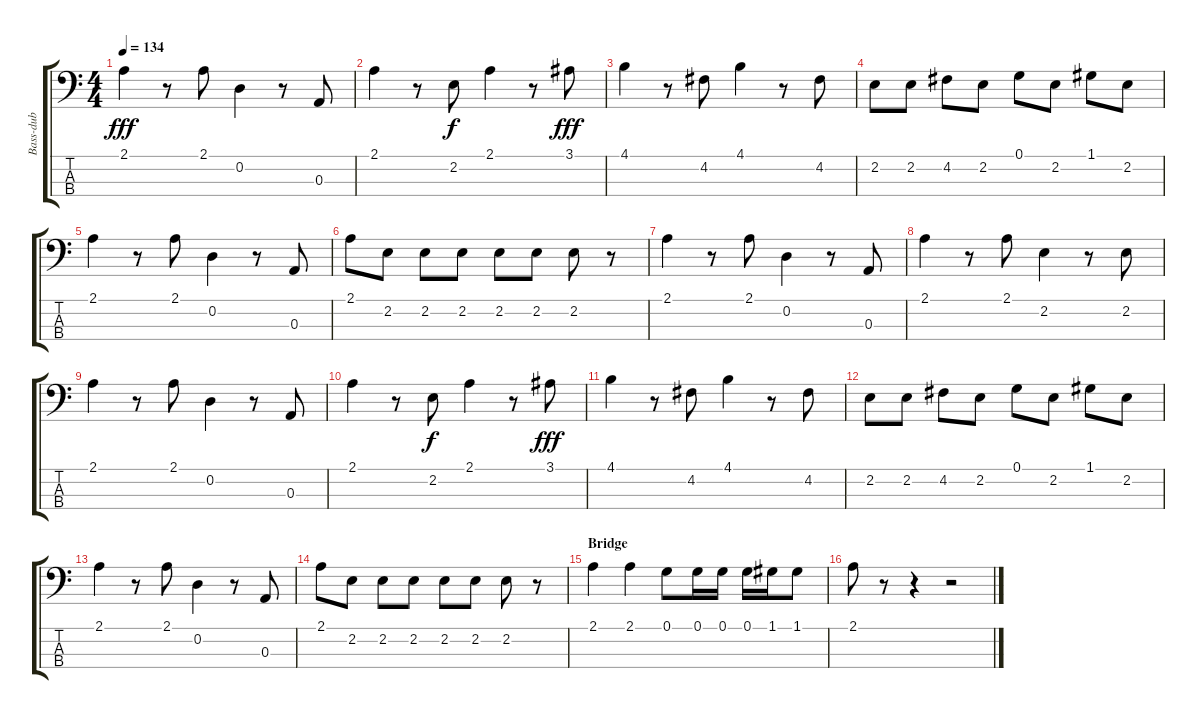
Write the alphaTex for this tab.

\track ("Bass-dub" "Bass-dub") {instrument acousticbass}
\staff {score tabs}
\tuning (G2 D2 A1 E1) {hide}
\ts (4 4)
\tempo 134
\clef f4
\ks c
2.1.4{dy fff} r.8 2.1.8 0.2.4 r.8 0.3.8 |
2.1.4 r.8 2.2.8{dy f} 2.1.4 r.8 3.1.8{dy fff} |
4.1.4 r.8 4.2.8 4.1.4 r.8 4.2.8 |
2.2.8 2.2.8 4.2.8 2.2.8 0.1.8 2.2.8 1.1.8 2.2.8 |
2.1.4 r.8 2.1.8 0.2.4 r.8 0.3.8 |
2.1.8 2.2.8 2.2.8 2.2.8 2.2.8 2.2.8 2.2.8 r.8 |
2.1.4 r.8 2.1.8 0.2.4 r.8 0.3.8 |
2.1.4 r.8 2.1.8 2.2.4 r.8 2.2.8 |
2.1.4 r.8 2.1.8 0.2.4 r.8 0.3.8 |
2.1.4 r.8 2.2.8{dy f} 2.1.4 r.8 3.1.8{dy fff} |
4.1.4 r.8 4.2.8 4.1.4 r.8 4.2.8 |
2.2.8 2.2.8 4.2.8 2.2.8 0.1.8 2.2.8 1.1.8 2.2.8 |
2.1.4 r.8 2.1.8 0.2.4 r.8 0.3.8 |
2.1.8 2.2.8 2.2.8 2.2.8 2.2.8 2.2.8 2.2.8 r.8 |
\section ("" "Bridge")
2.1.4 2.1.4 0.1.8 0.1.16 0.1.16 0.1.16 1.1.16 1.1.8 |
2.1.8 r.8 r.4 r.2
